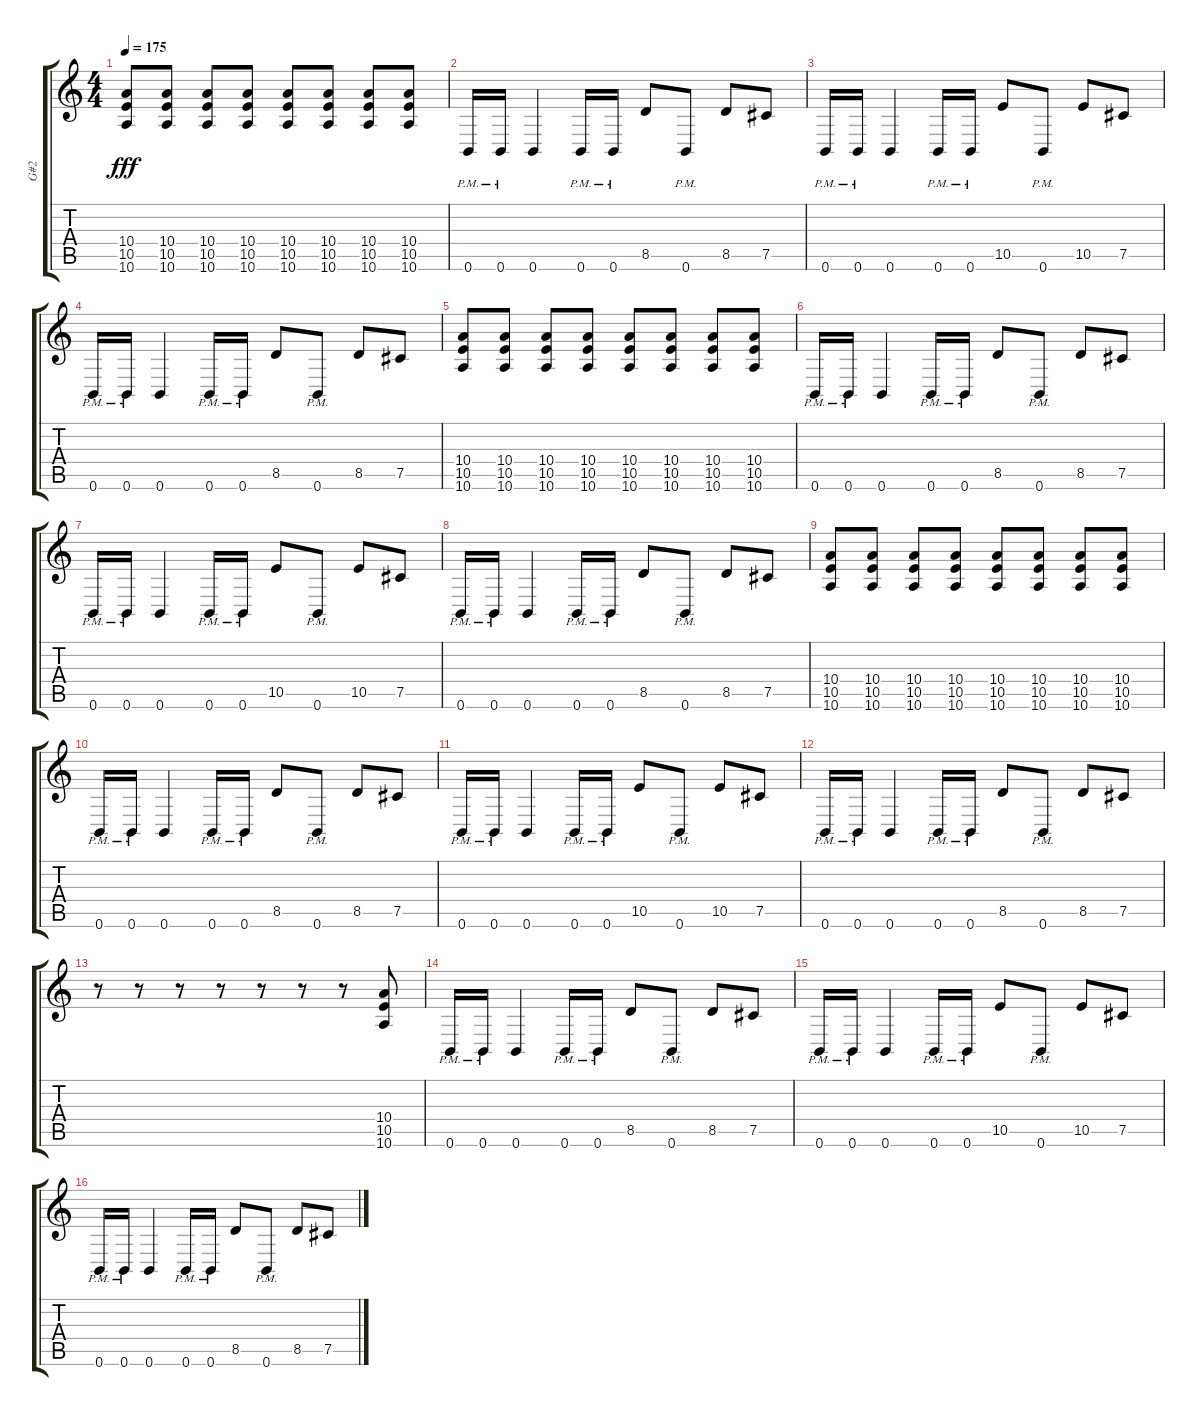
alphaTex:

\track ("G#2" "G#2") {instrument distortionguitar}
\staff {score tabs}
\tuning (Db4 Ab3 E3 B2 Gb2 B1) {hide}
\ts (4 4)
\tempo 175
\clef g2
\ks c
(10.4 10.5 10.6).8{dy fff} (10.4 10.5 10.6).8 (10.4 10.5 10.6).8 (10.4 10.5 10.6).8 (10.4 10.5 10.6).8 (10.4 10.5 10.6).8 (10.4 10.5 10.6).8 (10.4 10.5 10.6).8 |
0.6{pm}.16 0.6{pm}.16 0.6.4 0.6{pm}.16 0.6{pm}.16 8.5.8 0.6{pm}.8 8.5.8 7.5.8 |
0.6{pm}.16 0.6{pm}.16 0.6.4 0.6{pm}.16 0.6{pm}.16 10.5.8 0.6{pm}.8 10.5.8 7.5.8 |
0.6{pm}.16 0.6{pm}.16 0.6.4 0.6{pm}.16 0.6{pm}.16 8.5.8 0.6{pm}.8 8.5.8 7.5.8 |
(10.4 10.5 10.6).8 (10.4 10.5 10.6).8 (10.4 10.5 10.6).8 (10.4 10.5 10.6).8 (10.4 10.5 10.6).8 (10.4 10.5 10.6).8 (10.4 10.5 10.6).8 (10.4 10.5 10.6).8 |
0.6{pm}.16 0.6{pm}.16 0.6.4 0.6{pm}.16 0.6{pm}.16 8.5.8 0.6{pm}.8 8.5.8 7.5.8 |
0.6{pm}.16 0.6{pm}.16 0.6.4 0.6{pm}.16 0.6{pm}.16 10.5.8 0.6{pm}.8 10.5.8 7.5.8 |
0.6{pm}.16 0.6{pm}.16 0.6.4 0.6{pm}.16 0.6{pm}.16 8.5.8 0.6{pm}.8 8.5.8 7.5.8 |
(10.4 10.5 10.6).8 (10.4 10.5 10.6).8 (10.4 10.5 10.6).8 (10.4 10.5 10.6).8 (10.4 10.5 10.6).8 (10.4 10.5 10.6).8 (10.4 10.5 10.6).8 (10.4 10.5 10.6).8 |
0.6{pm}.16 0.6{pm}.16 0.6.4 0.6{pm}.16 0.6{pm}.16 8.5.8 0.6{pm}.8 8.5.8 7.5.8 |
0.6{pm}.16 0.6{pm}.16 0.6.4 0.6{pm}.16 0.6{pm}.16 10.5.8 0.6{pm}.8 10.5.8 7.5.8 |
0.6{pm}.16 0.6{pm}.16 0.6.4 0.6{pm}.16 0.6{pm}.16 8.5.8 0.6{pm}.8 8.5.8 7.5.8 |
r.8 r.8 r.8 r.8 r.8 r.8 r.8 (10.4 10.5 10.6).8 |
0.6{pm}.16 0.6{pm}.16 0.6.4 0.6{pm}.16 0.6{pm}.16 8.5.8 0.6{pm}.8 8.5.8 7.5.8 |
0.6{pm}.16 0.6{pm}.16 0.6.4 0.6{pm}.16 0.6{pm}.16 10.5.8 0.6{pm}.8 10.5.8 7.5.8 |
0.6{pm}.16 0.6{pm}.16 0.6.4 0.6{pm}.16 0.6{pm}.16 8.5.8 0.6{pm}.8 8.5.8 7.5.8
